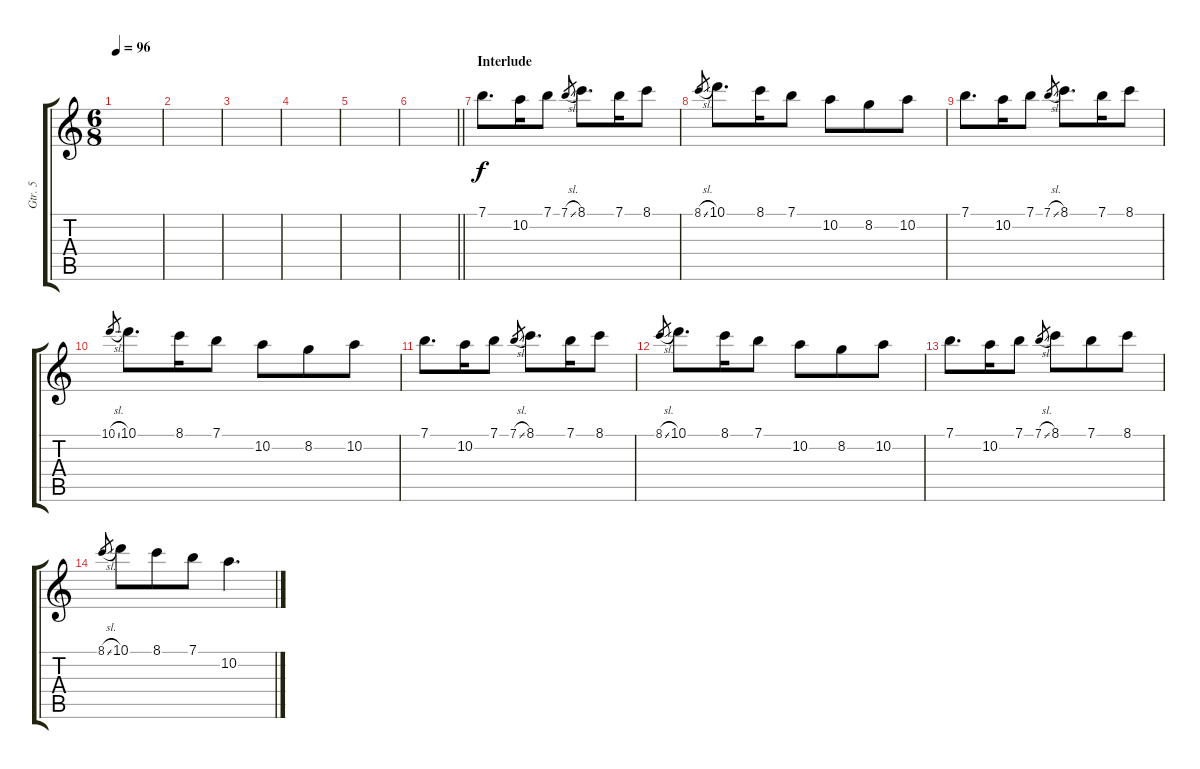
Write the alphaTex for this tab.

\track ("Gtr. 5" "Gtr. 5") {instrument distortionguitar}
\staff {score tabs}
\tuning (E4 B3 G3 D3 A2 E2) {hide}
\ts (6 8)
\tempo 96
\clef g2
\ks c
|
|
|
|
|
\barLineRight lightlight
|
\section ("" "Interlude")
7.1.8{d} 10.2.16 7.1.8 7.1{sl}.8{gr} 8.1.8{d} 7.1.16 8.1.8 |
8.1{sl}.8{gr} 10.1.8{d} 8.1.16 7.1.8 10.2.8 8.2.8 10.2.8 |
7.1.8{d} 10.2.16 7.1.8 7.1{sl}.8{gr} 8.1.8{d} 7.1.16 8.1.8 |
10.1{sl}.8{gr} 10.1.8{d} 8.1.16 7.1.8 10.2.8 8.2.8 10.2.8 |
7.1.8{d} 10.2.16 7.1.8 7.1{sl}.8{gr} 8.1.8{d} 7.1.16 8.1.8 |
8.1{sl}.8{gr} 10.1.8{d} 8.1.16 7.1.8 10.2.8 8.2.8 10.2.8 |
7.1.8{d} 10.2.16 7.1.8 7.1{sl}.8{gr} 8.1.8 7.1.8 8.1.8 |
8.1{sl}.8{gr} 10.1.8 8.1.8 7.1.8 10.2.4{d}
